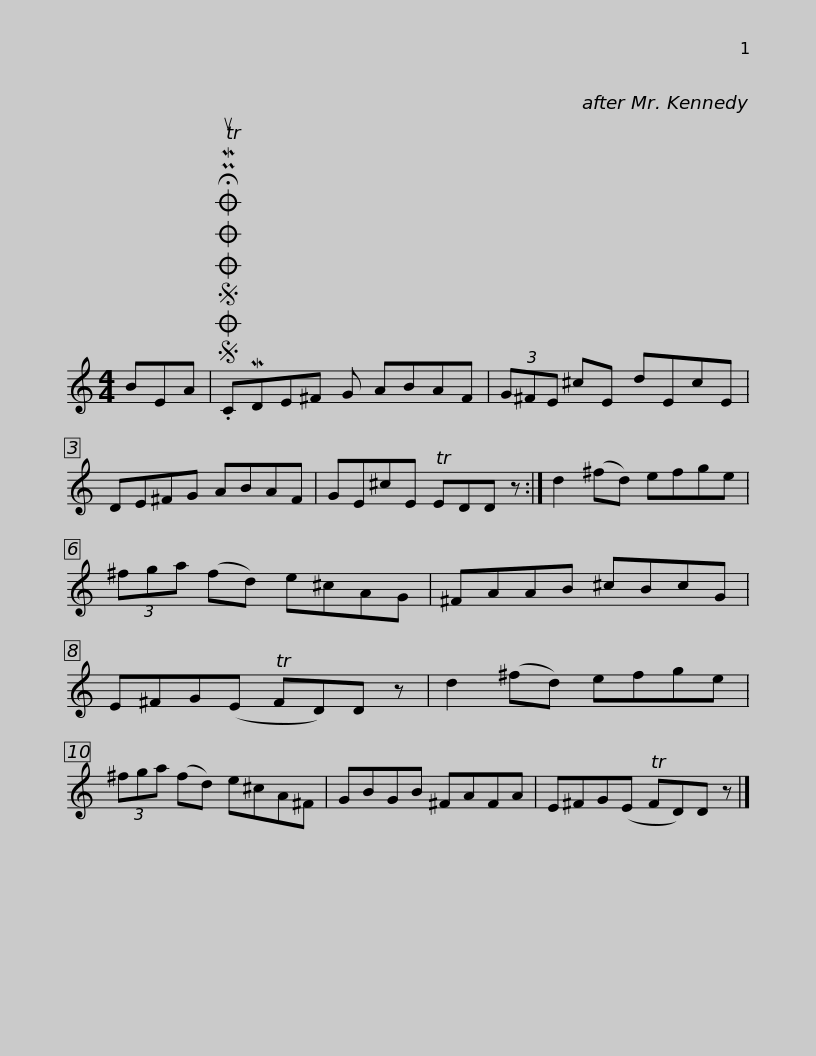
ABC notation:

X:1
L:1/8
M:4/4
I:linebreak $
K:C
V:1 treble
V:1
 BEA |SOSOOO .!fermata!PMTuCMDE^F G ABAF | (3G^FE ^cE dEcE | DE^FG ABAF | GE^cE TEDD z :|$ %5
 d2 (^fd) efge | (3^fga (fd) e^cAG | ^FAAB ^cBcG | E^FG(E TFD)D z | d2 (^fd) efge |$ %10
 (3^fga (fd) e^cA^F | GBGB ^FAFA | E^FG(E TFD)D z |] %13
